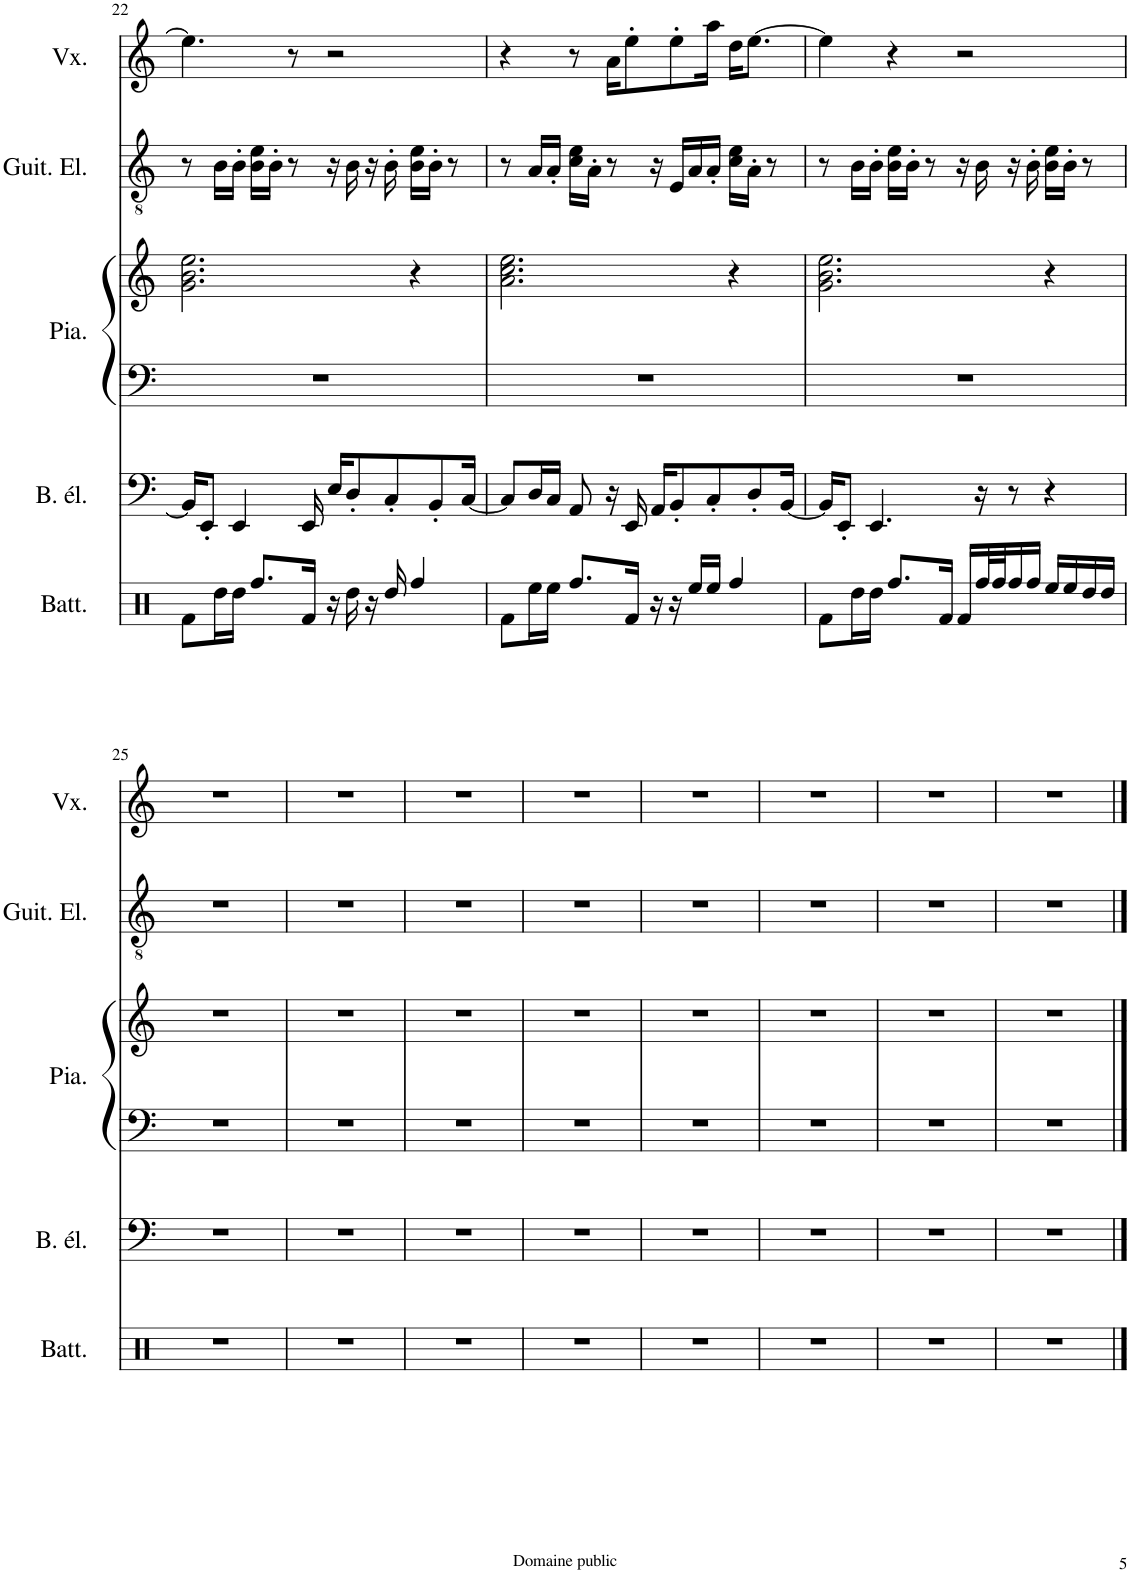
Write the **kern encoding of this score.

**kern	**kern	**kern	**kern	**kern	**kern
*part5	*part4	*part3	*part3	*part2	*part1
*staff6	*staff5	*staff4	*staff3	*staff2	*staff1
*I"Batterie	*I"Basse électrique	*I"Piano	*	*I"Guitare électrique	*I"Voix
*I'Batt.	*I'B. él.	*I'Pia.	*	*I'Guit. El.	*I'Vx.
!!LO:PB:g=z
*clefX	*clefF4	*clefF4	*clefG2	*clefGv2	*clefG2
*	*Trd7c12	*	*	*	*
*k[]	*k[]	*k[]	*k[]	*k[]	*k[]
*M4/4	*M4/4	*M4/4	*M4/4	*M4/4	*M4/4
=22	=22	=22	=22	=22	=22
8Rf\L	16BB/KL]	1r	2.g\ 2.b\ 2.ee\	8r	4.ee\]
.	8EE'/J	.	.	.	.
16Rdd\L	.	.	.	16B\LL	.
16Rdd\JJ	4EE/	.	.	16B'\JJ	.
8.Rff/L	.	.	.	16B\ 16e\LL	.
.	.	.	.	16B'\JJ	.
.	.	.	.	8r	8r
16Rf/Jk	16EE/	.	.	.	.
16r	16E/KL	.	.	16r	2r
16Rdd\	8D'/	.	.	16B\	.
16r	.	.	.	16r	.
16Rdd/	8C'/	.	.	16B'\	.
4Rff/	.	.	4r	16B\ 16e\LL	.
.	8BB'/	.	.	16B'\JJ	.
.	.	.	.	8r	.
.	[16C/Jk	.	.	.	.
=23	=23	=23	=23	=23	=23
8Rf\L	8C/L]	1r	2.a\ 2.cc\ 2.ee\	8r	4r
16Ree\L	16D/L	.	.	16A/LL	.
16Ree\JJ	16C/JJ	.	.	16A'/JJ	.
8.Rff/L	8AA/	.	.	16c\ 16e\LL	8r
.	.	.	.	16A'\JJ	.
.	16r	.	.	8r	16a\KL
16Rf/Jk	16EE/	.	.	.	8ee'\
16r	16AA/KL	.	.	16r	.
16r	8BB'/	.	.	16E/LL	8ee'\
16Ree/LL	.	.	.	16A/	.
16Ree/JJ	8C'/	.	.	16A'/JJ	16aa\Jk
4Rff/	.	.	4r	16c\ 16e\LL	16dd\KL
.	8D'/	.	.	16A'\JJ	[8.ee\J
.	.	.	.	8r	.
.	[16BB/Jk	.	.	.	.
=24	=24	=24	=24	=24	=24
8Rf\L	16BB/KL]	1r	2.g\ 2.b\ 2.ee\	8r	4ee\]
.	8EE'/J	.	.	.	.
16Rdd\L	.	.	.	16B\LL	.
16Rdd\JJ	4.EE/	.	.	16B'\JJ	.
8.Rff/L	.	.	.	16B\ 16e\LL	4r
.	.	.	.	16B'\JJ	.
.	.	.	.	8r	.
16Rf/Jk	.	.	.	.	.
16Rf/LL	.	.	.	16r	2r
32Rff/L	16r	.	.	16B\	.
32Rff/J	.	.	.	.	.
16Rff/	8r	.	.	16r	.
16Rff/JJ	.	.	.	16B'\	.
16Ree/LL	4r	.	4r	16B\ 16e\LL	.
16Ree/	.	.	.	16B'\JJ	.
16Rdd/	.	.	.	8r	.
16Rdd/JJ	.	.	.	.	.
!!LO:LB:g=z
=25	=25	=25	=25	=25	=25
1r	1r	1r	1r	1r	1r
=26	=26	=26	=26	=26	=26
1r	1r	1r	1r	1r	1r
=27	=27	=27	=27	=27	=27
1r	1r	1r	1r	1r	1r
=28	=28	=28	=28	=28	=28
1r	1r	1r	1r	1r	1r
=29	=29	=29	=29	=29	=29
1r	1r	1r	1r	1r	1r
=30	=30	=30	=30	=30	=30
1r	1r	1r	1r	1r	1r
=31	=31	=31	=31	=31	=31
1r	1r	1r	1r	1r	1r
=32	=32	=32	=32	=32	=32
1r	1r	1r	1r	1r	1r
==	==	==	==	==	==
*-	*-	*-	*-	*-	*-
